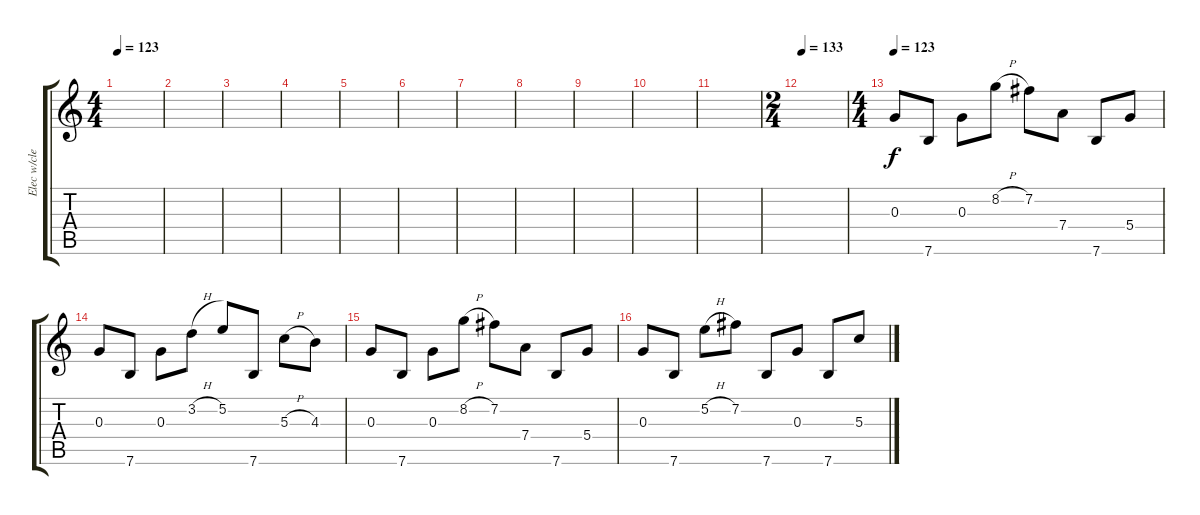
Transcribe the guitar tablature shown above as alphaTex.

\track ("Elec w/clean 2" "Elec w/cle") {instrument electricguitarclean}
\staff {score tabs}
\tuning (E4 B3 G3 D3 A2 E2) {hide}
\ts (4 4)
\tempo 123
\clef g2
\ks c
|
|
|
|
|
|
|
|
|
|
|
\ts (2 4)
\tempo 133
|
\ts (4 4)
\tempo 123
0.3.8 7.6.8 0.3.8 8.2{h}.8 7.2.8 7.4.8 7.6.8 5.4.8 |
0.3.8 7.6.8 0.3.8 3.2{h}.8 5.2.8 7.6.8 5.3{h}.8 4.3.8 |
0.3.8 7.6.8 0.3.8 8.2{h}.8 7.2.8 7.4.8 7.6.8 5.4.8 |
0.3.8 7.6.8 5.2{h}.8 7.2.8 7.6.8 0.3.8 7.6.8 5.3.8
